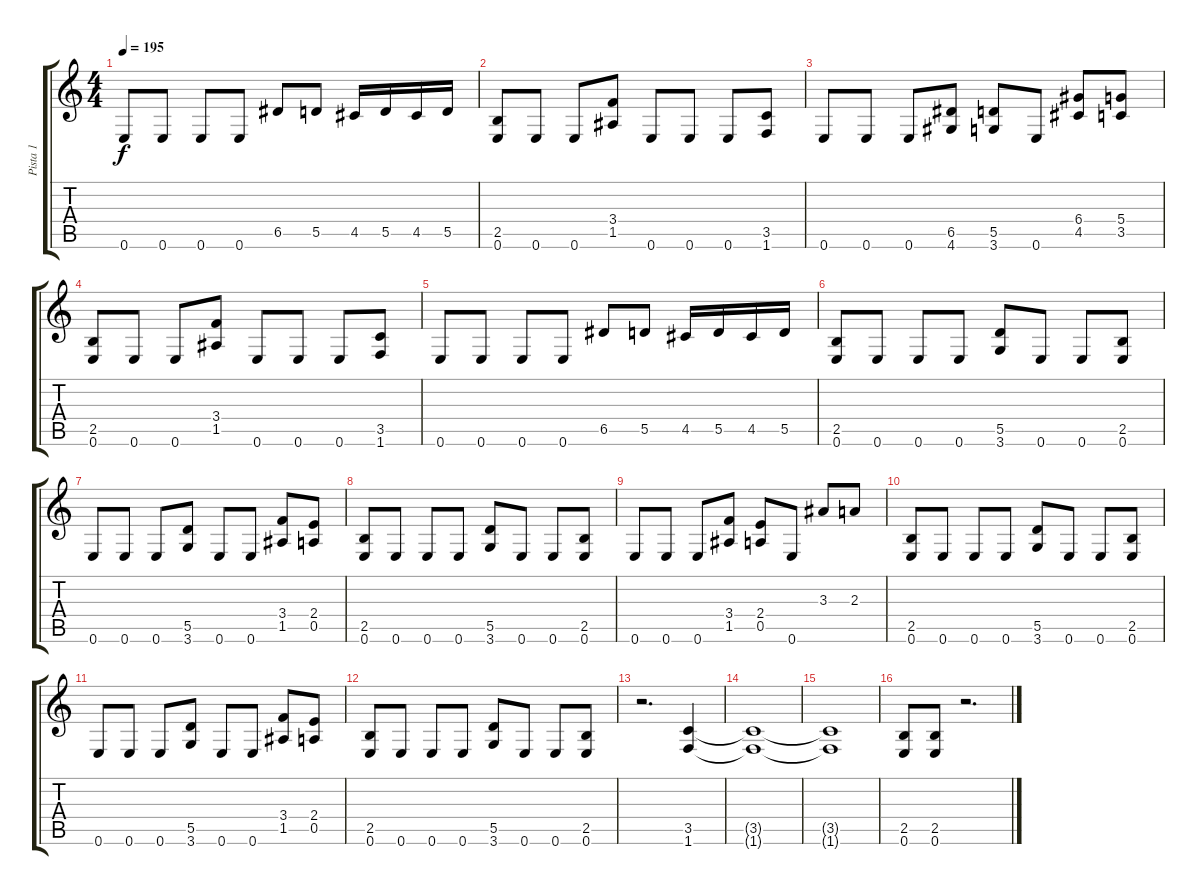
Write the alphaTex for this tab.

\track ("Pista 1" "Pista 1") {instrument distortionguitar}
\staff {score tabs}
\tuning (E4 B3 G3 D3 A2 E2) {hide}
\ts (4 4)
\tempo 195
\clef g2
\ks c
0.6.8{dy f} 0.6.8 0.6.8 0.6.8 6.5.8 5.5.8 4.5.16 5.5.16 4.5.16 5.5.16 |
(2.5 0.6).8 0.6.8 0.6.8 (3.4 1.5).8 0.6.8 0.6.8 0.6.8 (3.5 1.6).8 |
0.6.8 0.6.8 0.6.8 (6.5 4.6).8 (5.5 3.6).8 0.6.8 (6.4 4.5).8 (5.4 3.5).8 |
(2.5 0.6).8 0.6.8 0.6.8 (3.4 1.5).8 0.6.8 0.6.8 0.6.8 (3.5 1.6).8 |
0.6.8 0.6.8 0.6.8 0.6.8 6.5.8 5.5.8 4.5.16 5.5.16 4.5.16 5.5.16 |
(2.5 0.6).8 0.6.8 0.6.8 0.6.8 (5.5 3.6).8 0.6.8 0.6.8 (2.5 0.6).8 |
0.6.8 0.6.8 0.6.8 (5.5 3.6).8 0.6.8 0.6.8 (3.4 1.5).8 (2.4 0.5).8 |
(2.5 0.6).8 0.6.8 0.6.8 0.6.8 (5.5 3.6).8 0.6.8 0.6.8 (2.5 0.6).8 |
0.6.8 0.6.8 0.6.8 (3.4 1.5).8 (2.4 0.5).8 0.6.8 3.3.8 2.3.8 |
(2.5 0.6).8 0.6.8 0.6.8 0.6.8 (5.5 3.6).8 0.6.8 0.6.8 (2.5 0.6).8 |
0.6.8 0.6.8 0.6.8 (5.5 3.6).8 0.6.8 0.6.8 (3.4 1.5).8 (2.4 0.5).8 |
(2.5 0.6).8 0.6.8 0.6.8 0.6.8 (5.5 3.6).8 0.6.8 0.6.8 (2.5 0.6).8 |
r.2{d} (3.5 1.6).4 |
(3.5{t} 1.6{t}).1 |
(3.5{t} 1.6{t}).1 |
(2.5 0.6).8 (2.5 0.6).8 r.2{d}
